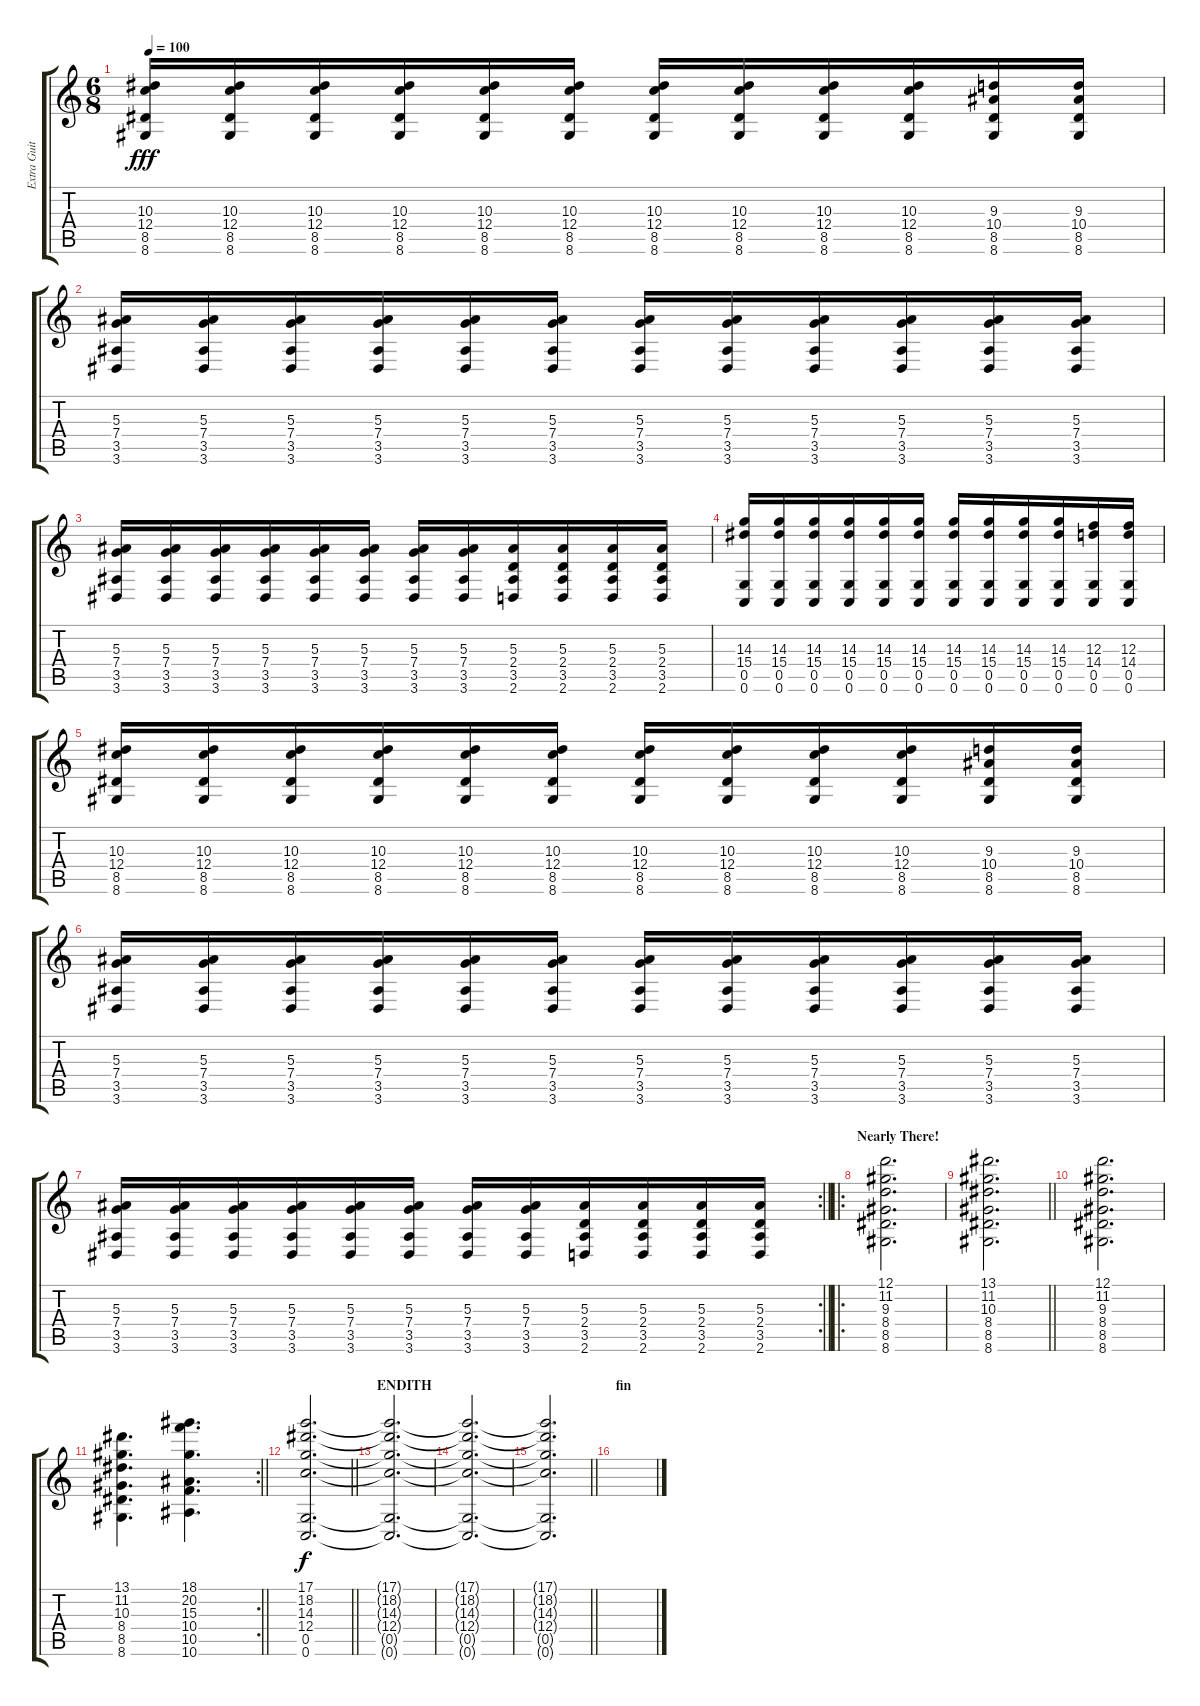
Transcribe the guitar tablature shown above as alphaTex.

\track ("Extra Guitar" "Extra Guit") {instrument distortionguitar}
\staff {score tabs}
\tuning (D4 A3 F3 C3 G2 C2) {hide}
\ts (6 8)
\tempo 100
\clef g2
\ks c
(10.3 12.4 8.5 8.6).16{dy fff} (10.3 12.4 8.5 8.6).16 (10.3 12.4 8.5 8.6).16 (10.3 12.4 8.5 8.6).16 (10.3 12.4 8.5 8.6).16 (10.3 12.4 8.5 8.6).16 (10.3 12.4 8.5 8.6).16 (10.3 12.4 8.5 8.6).16 (10.3 12.4 8.5 8.6).16 (10.3 12.4 8.5 8.6).16 (9.3 10.4 8.5 8.6).16 (9.3 10.4 8.5 8.6).16 |
(5.3 7.4 3.5 3.6).16 (5.3 7.4 3.5 3.6).16 (5.3 7.4 3.5 3.6).16 (5.3 7.4 3.5 3.6).16 (5.3 7.4 3.5 3.6).16 (5.3 7.4 3.5 3.6).16 (5.3 7.4 3.5 3.6).16 (5.3 7.4 3.5 3.6).16 (5.3 7.4 3.5 3.6).16 (5.3 7.4 3.5 3.6).16 (5.3 7.4 3.5 3.6).16 (5.3 7.4 3.5 3.6).16 |
(5.3 7.4 3.5 3.6).16 (5.3 7.4 3.5 3.6).16 (5.3 7.4 3.5 3.6).16 (5.3 7.4 3.5 3.6).16 (5.3 7.4 3.5 3.6).16 (5.3 7.4 3.5 3.6).16 (5.3 7.4 3.5 3.6).16 (5.3 7.4 3.5 3.6).16 (5.3 2.4 3.5 2.6).16 (5.3 2.4 3.5 2.6).16 (5.3 2.4 3.5 2.6).16 (5.3 2.4 3.5 2.6).16 |
(14.3 15.4 0.5 0.6).16 (14.3 15.4 0.5 0.6).16 (14.3 15.4 0.5 0.6).16 (14.3 15.4 0.5 0.6).16 (14.3 15.4 0.5 0.6).16 (14.3 15.4 0.5 0.6).16 (14.3 15.4 0.5 0.6).16 (14.3 15.4 0.5 0.6).16 (14.3 15.4 0.5 0.6).16 (14.3 15.4 0.5 0.6).16 (12.3 14.4 0.5 0.6).16 (12.3 14.4 0.5 0.6).16 |
(10.3 12.4 8.5 8.6).16 (10.3 12.4 8.5 8.6).16 (10.3 12.4 8.5 8.6).16 (10.3 12.4 8.5 8.6).16 (10.3 12.4 8.5 8.6).16 (10.3 12.4 8.5 8.6).16 (10.3 12.4 8.5 8.6).16 (10.3 12.4 8.5 8.6).16 (10.3 12.4 8.5 8.6).16 (10.3 12.4 8.5 8.6).16 (9.3 10.4 8.5 8.6).16 (9.3 10.4 8.5 8.6).16 |
(5.3 7.4 3.5 3.6).16 (5.3 7.4 3.5 3.6).16 (5.3 7.4 3.5 3.6).16 (5.3 7.4 3.5 3.6).16 (5.3 7.4 3.5 3.6).16 (5.3 7.4 3.5 3.6).16 (5.3 7.4 3.5 3.6).16 (5.3 7.4 3.5 3.6).16 (5.3 7.4 3.5 3.6).16 (5.3 7.4 3.5 3.6).16 (5.3 7.4 3.5 3.6).16 (5.3 7.4 3.5 3.6).16 |
\rc 2
\barLineRight lightlight
(5.3 7.4 3.5 3.6).16 (5.3 7.4 3.5 3.6).16 (5.3 7.4 3.5 3.6).16 (5.3 7.4 3.5 3.6).16 (5.3 7.4 3.5 3.6).16 (5.3 7.4 3.5 3.6).16 (5.3 7.4 3.5 3.6).16 (5.3 7.4 3.5 3.6).16 (5.3 2.4 3.5 2.6).16 (5.3 2.4 3.5 2.6).16 (5.3 2.4 3.5 2.6).16 (5.3 2.4 3.5 2.6).16 |
\ro
\section ("" "Nearly There!")
(12.1 11.2 9.3 8.4 8.5 8.6).2{d instrument distortionguitar} |
\barLineRight lightlight
(13.1 11.2 10.3 8.4 8.5 8.6).2{d} |
(12.1 11.2 9.3 8.4 8.5 8.6).2{d} |
\rc 2
\barLineRight lightlight
(13.1 11.2 10.3 8.4 8.5 8.6).4{d} (18.1 20.2 15.3 10.4 10.5 10.6).4{d} |
\barLineRight lightlight
(17.1 18.2 14.3 12.4 0.5 0.6).2{d dy f} |
\section ("" "ENDITH")
(17.1{t} 18.2{t} 14.3{t} 12.4{t} 0.5{t} 0.6{t}).2{d} |
(17.1{t} 18.2{t} 14.3{t} 12.4{t} 0.5{t} 0.6{t}).2{d} |
\barLineRight lightlight
(17.1{t} 18.2{t} 14.3{t} 12.4{t} 0.5{t} 0.6{t}).2{d} |
\section ("" "fin")
